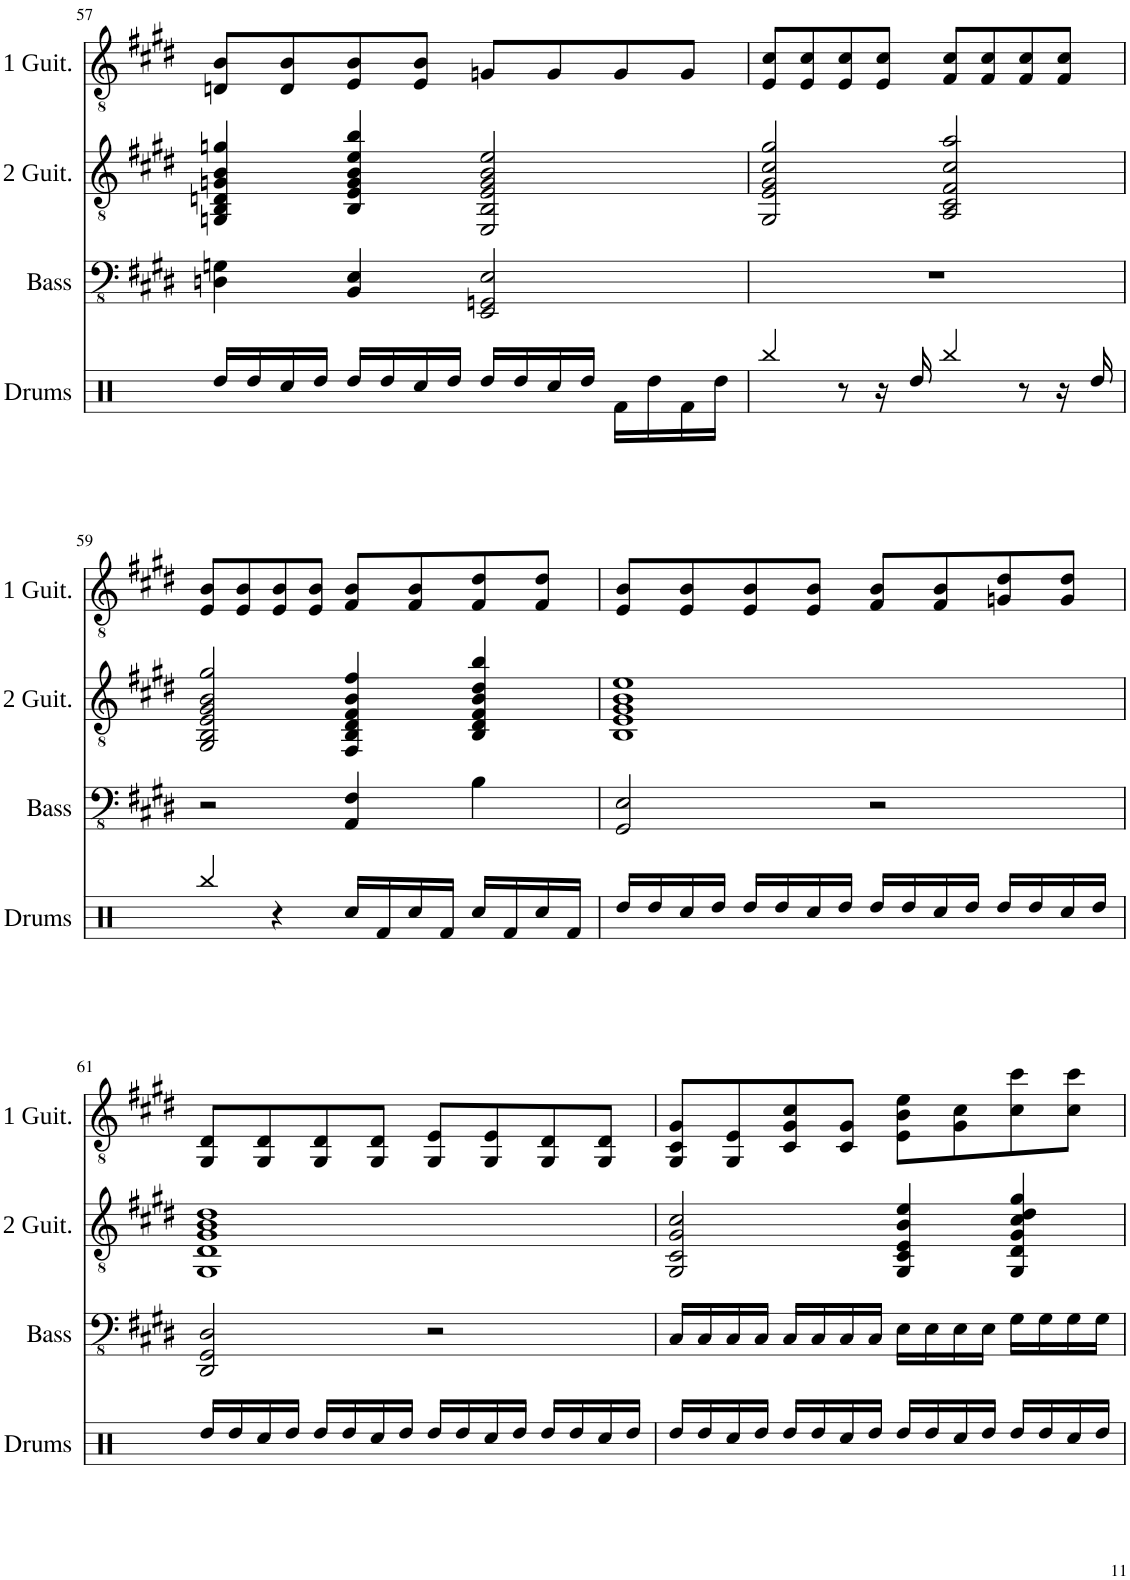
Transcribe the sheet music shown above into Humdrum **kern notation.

**kern	**kern	**kern
*part3	*part2	*part1
*staff3	*staff2	*staff1
*I"Bass Guitar	*I"Second Guitar	*I"First Guitar
*I'Bass	*I'2 Guit.	*I'1 Guit.
!!LO:PB:g=z
*clefFv4	*clefGv2	*clefGv2
*k[f#c#g#d#]	*k[f#c#g#d#]	*k[f#c#g#d#]
*M4/4	*M4/4	*M4/4
=57	=57	=57
4DDn\ 4GGn\	4GGn/ 4BB/ 4Dn/ 4Gn/ 4B/ 4gn/	8Dn/ 8B/L
.	.	8D/ 8B/
4BBB/ 4EE/	4BB/ 4E/ 4G/ 4B/ 4e/ 4b/	8E/ 8B/
.	.	8E/ 8B/J
2EEE/ 2GGGn/ 2EE/	2EE/ 2BB/ 2E/ 2G/ 2B/ 2e/	8Gn/L
.	.	8G/
.	.	8G/
.	.	8G/J
=58	=58	=58
1r	2GG#/ 2E/ 2G#/ 2c#/ 2g#/	8E/ 8c#/L
.	.	8E/ 8c#/
.	.	8E/ 8c#/
.	.	8E/ 8c#/J
.	2AA/ 2C#/ 2F#/ 2c#/ 2a/	8F#/ 8c#/L
.	.	8F#/ 8c#/
.	.	8F#/ 8c#/
.	.	8F#/ 8c#/J
!!LO:LB:g=z
=59	=59	=59
2r	2GG#/ 2BB/ 2E/ 2G#/ 2B/ 2g#/	8E/ 8B/L
.	.	8E/ 8B/
.	.	8E/ 8B/
.	.	8E/ 8B/J
4AAA/ 4FF#/	4FF#/ 4BB/ 4D#/ 4F#/ 4B/ 4f#/	8F#/ 8B/L
.	.	8F#/ 8B/
4BB\	4BB/ 4D#/ 4F#/ 4B/ 4d#/ 4b/	8F#/ 8d#/
.	.	8F#/ 8d#/J
=60	=60	=60
2GGG#/ 2EE/	1BB 1E 1G# 1B 1e	8E/ 8B/L
.	.	8E/ 8B/
.	.	8E/ 8B/
.	.	8E/ 8B/J
2r	.	8F#/ 8B/L
.	.	8F#/ 8B/
.	.	8Gn/ 8d#/
.	.	8G/ 8d#/J
!!LO:LB:g=z
=61	=61	=61
2DDD#/ 2GGG#/ 2DD#/	1GG# 1D# 1G# 1B 1d#	8GG#/ 8D#/L
.	.	8GG#/ 8D#/
.	.	8GG#/ 8D#/
.	.	8GG#/ 8D#/J
2r	.	8GG#/ 8E/L
.	.	8GG#/ 8E/
.	.	8GG#/ 8D#/
.	.	8GG#/ 8D#/J
=62	=62	=62
16CC#/LL	2GG#/ 2C#/ 2G#/ 2c#/	8GG#/ 8C#/ 8G#/L
16CC#/	.	.
16CC#/	.	8GG#/ 8E/
16CC#/JJ	.	.
16CC#/LL	.	8C#/ 8G#/ 8c#/
16CC#/	.	.
16CC#/	.	8C#/ 8G#/J
16CC#/JJ	.	.
16EE\LL	4GG#/ 4C#/ 4E/ 4B/ 4e/	8E\ 8B\ 8e\L
16EE\	.	.
16EE\	.	8G#\ 8c#\
16EE\JJ	.	.
16GG#\LL	4GG#/ 4D#/ 4G#/ 4c#/ 4d#/ 4g#/	8c#\ 8cc#\
16GG#\	.	.
16GG#\	.	8c#\ 8cc#\J
16GG#\JJ	.	.
=	=	=
*-	*-	*-
